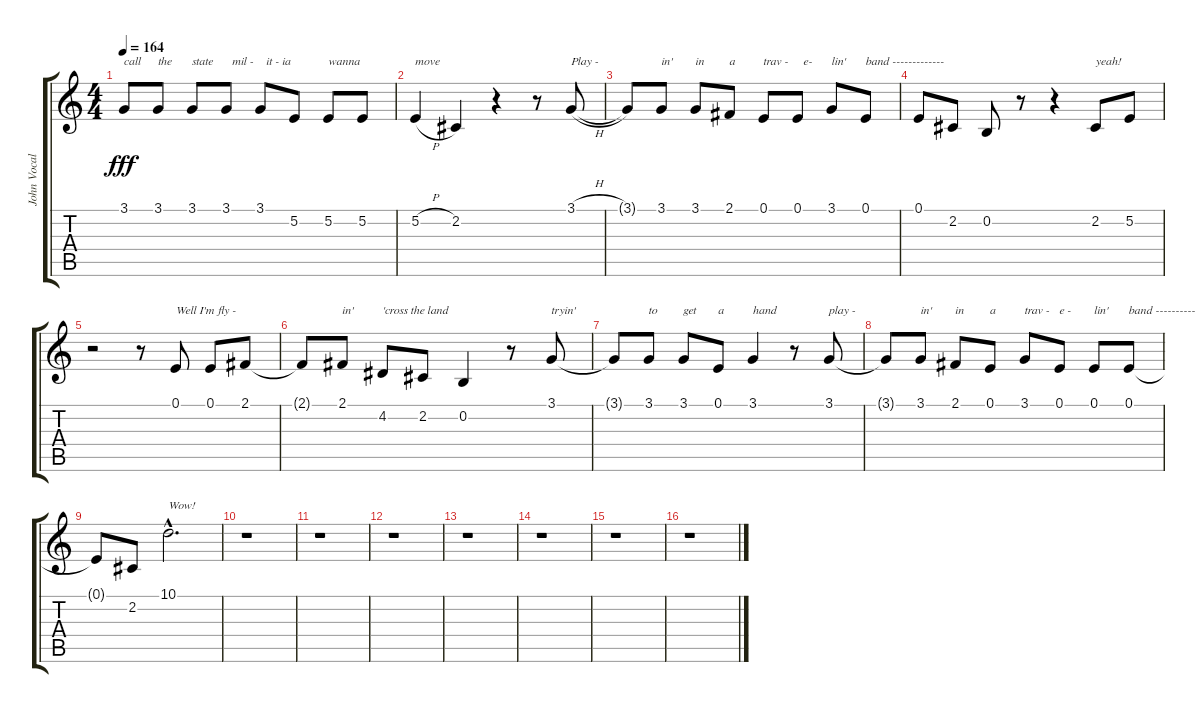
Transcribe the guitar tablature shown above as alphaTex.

\track ("John Vocal" "John Vocal") {instrument altosax}
\staff {score tabs}
\tuning (E4 B3 G3 D3 A2 E2) {hide}
\ts (4 4)
\tempo 164
\clef g2
\ks c
3.1.8{txt "call" dy fff} 3.1.8{txt "the"} 3.1.8{txt "state"} 3.1.8{txt "  mil -"} 3.1.8{txt "  it - ia"} 5.2.8 5.2.8{txt "wanna"} 5.2.8 |
5.2{h}.4{txt "move"} 2.2.4 r.4 r.8 3.1{h}.8{txt "Play -"} |
3.1{t}.8 3.1.8{txt "in'"} 3.1.8{txt "in"} 2.1.8{txt "a"} 0.1.8{txt "trav -"} 0.1.8{txt "  e- "} 3.1.8{txt "lin' "} 0.1.8{txt "band -------------"} |
0.1.8 2.2.8 0.2.8 r.8 r.4 2.2.8{txt "yeah!"} 5.2.8 |
r.2 r.8 0.1.8{txt "Well I'm fly -"} 0.1.8 2.1.8 |
2.1{t}.8 2.1.8{txt "in'"} 4.2.8{txt "'cross the land"} 2.2.8 0.2.4 r.8 3.1.8{txt "tryin'"} |
3.1{t}.8 3.1.8{txt "to"} 3.1.8{txt "get"} 0.1.8{txt "a"} 3.1.4{txt "hand"} r.8 3.1.8{txt "play -"} |
3.1{t}.8 3.1.8{txt "in'"} 2.1.8{txt "in"} 0.1.8{txt "a"} 3.1.8{txt "trav -"} 0.1.8{txt "e -"} 0.1.8{txt "lin'"} 0.1.8{txt "band ----------"} |
0.1{t}.8 2.2.8 10.1{hac}.2{d txt "Wow!"} |
r.1 |
r.1 |
r.1 |
r.1 |
r.1 |
r.1 |
r.1
